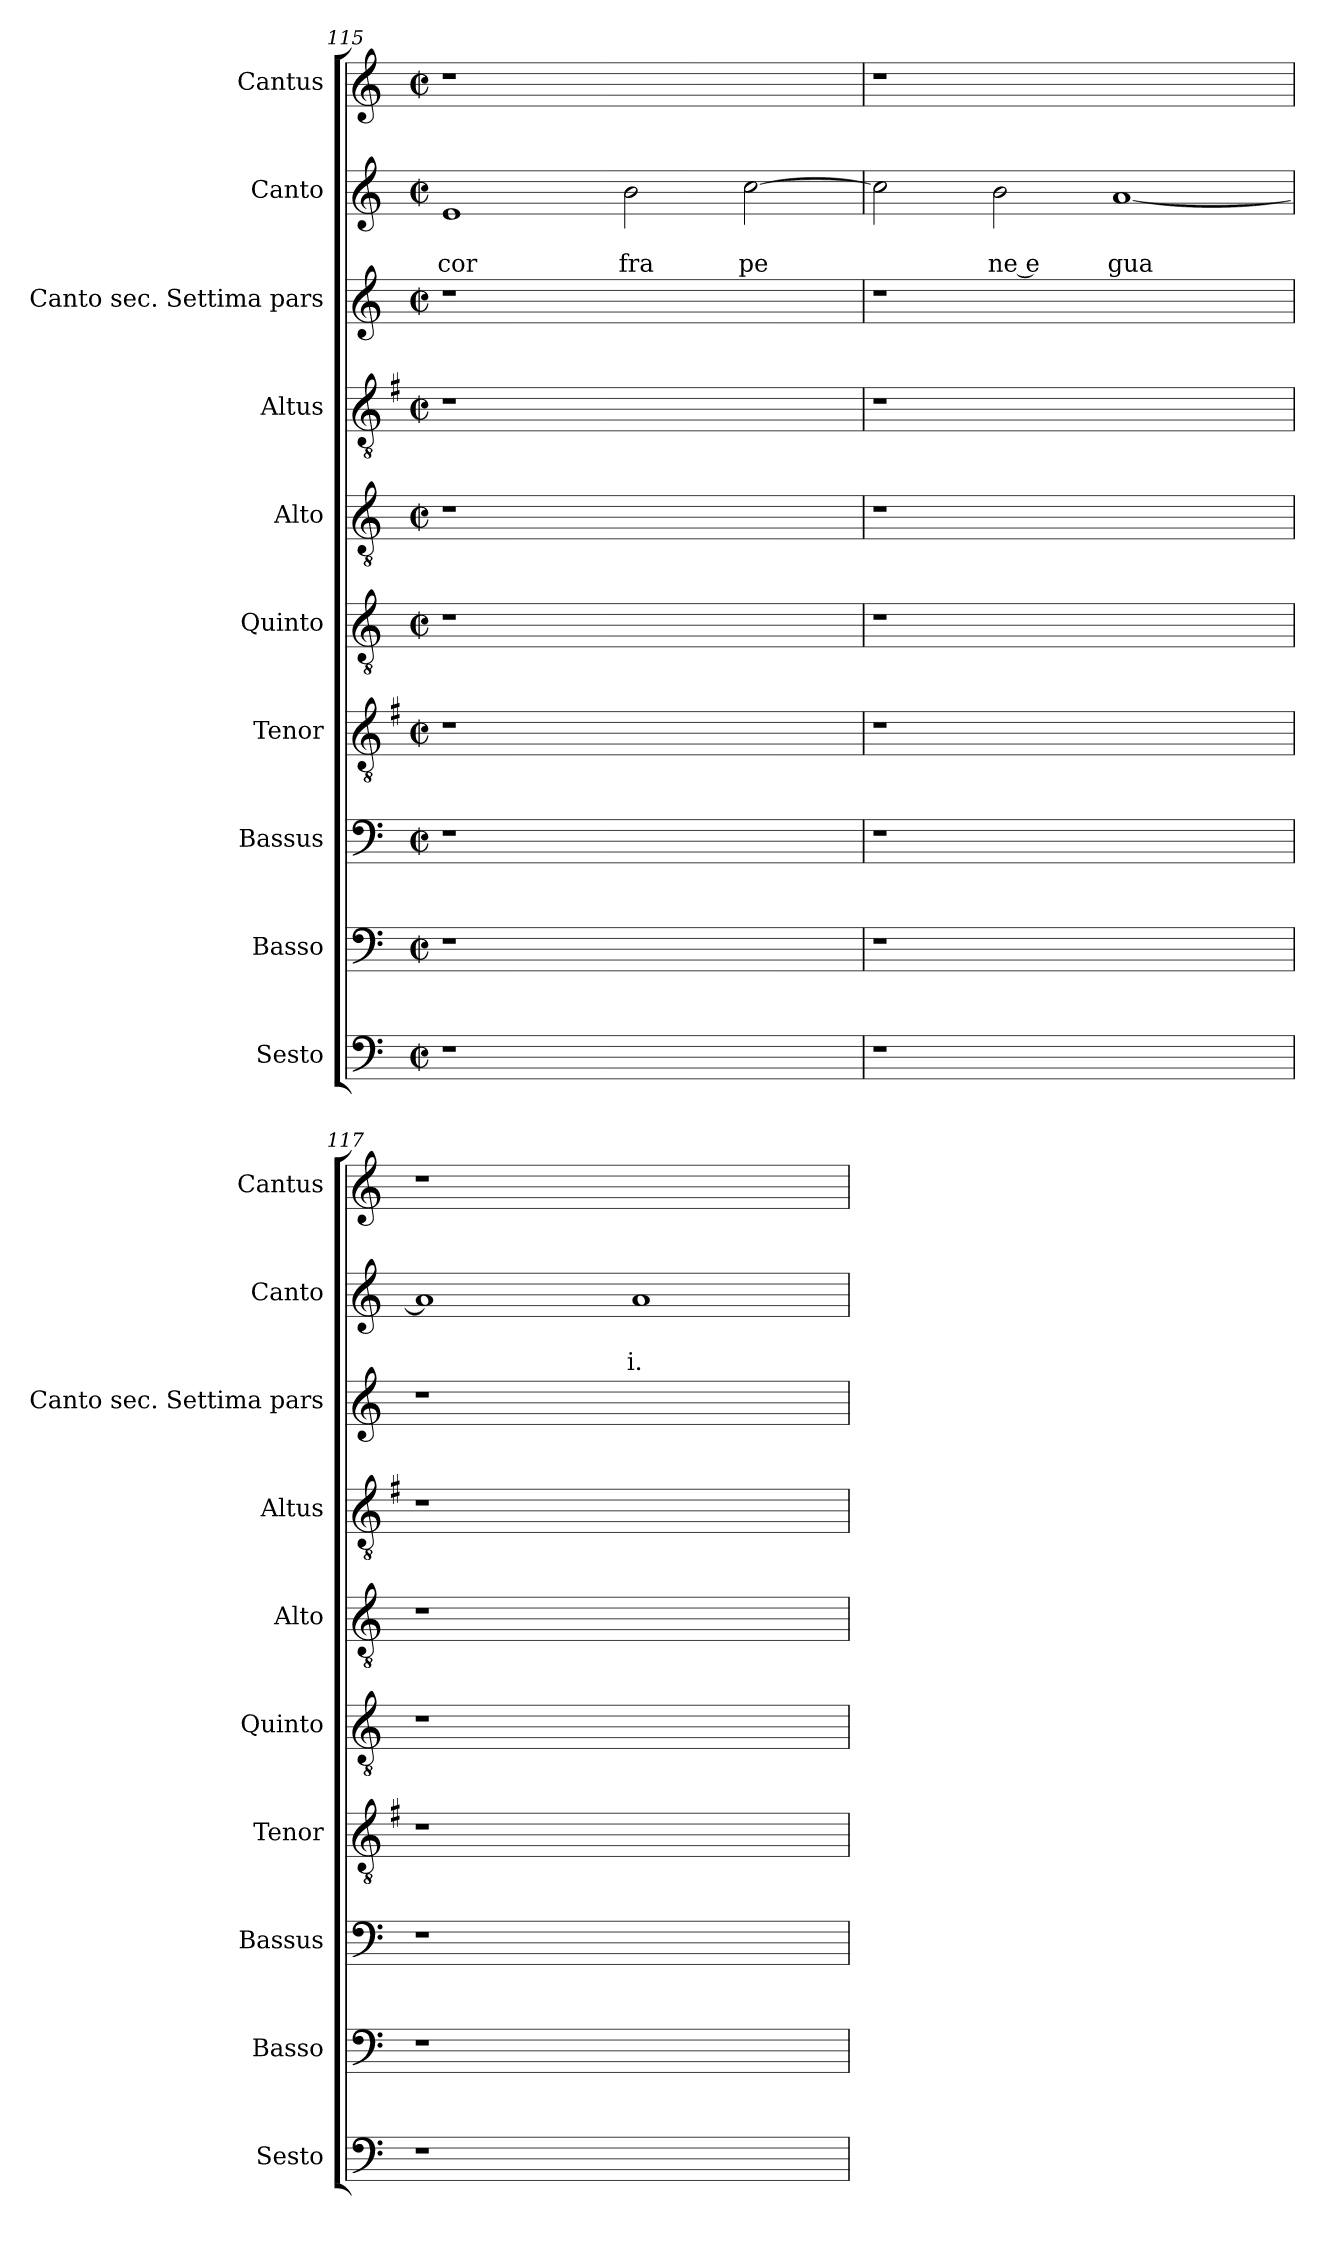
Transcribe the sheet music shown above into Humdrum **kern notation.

**kern	**kern	**kern	**kern	**kern	**kern	**kern	**kern	**kern	**text	**text	**kern
*part10	*part9	*part8	*part7	*part6	*part5	*part4	*part3	*part2	*part2	*part2	*part1
*staff10	*staff9	*staff8	*staff7	*staff6	*staff5	*staff4	*staff3	*staff2	*staff2	*staff2	*staff1
*I"Sesto	*I"Basso	*I"Bassus	*I"Tenor	*I"Quinto	*I"Alto	*I"Altus	*I"Canto sec. Settima pars	*I"Canto	*	*	*I"Cantus
*I'Sesto	*I'Basso	*I'Bassus	*I'Tenor	*I'Quinto	*I'Alto	*I'Altus	*I'Canto sec. Settima pars	*I'Canto	*	*	*I'Cantus
*clefF4	*clefF4	*clefF4	*clefGv2	*clefGv2	*clefGv2	*clefGv2	*clefG2	*clefG2	*	*	*clefG2
*k[]	*k[]	*k[]	*k[f#]	*k[]	*k[]	*k[f#]	*k[]	*k[]	*	*	*k[]
*C:	*C:	*C:	*G:	*C:	*C:	*G:	*C:	*C:	*	*	*C:
*M2/2	*M2/2	*M2/2	*M2/2	*M2/2	*M2/2	*M2/2	*M2/2	*M2/2	*	*	*M2/2
*met(c|)	*met(c|)	*met(c|)	*met(c|)	*met(c|)	*met(c|)	*met(c|)	*met(c|)	*met(c|)	*	*	*met(c|)
=115	=115	=115	=115	=115	=115	=115	=115	=115	=115	=115	=115
!	!	!	!	!	!	!	!	!	!	!LO:LY:b	!
1r	1r	1r	1r	1r	1r	1r	1r	1e	.	cor	1r
!	!	!	!	!	!	!	!	!	!	!LO:LY:b	!
1ryy	1ryy	1ryy	1ryy	1ryy	1ryy	1ryy	1ryy	2b\	.	fra	1ryy
!	!	!	!	!	!	!	!	!	!	!LO:LY:b	!
.	.	.	.	.	.	.	.	[>2cc\	.	pe	.
=116	=116	=116	=116	=116	=116	=116	=116	=116	=116	=116	=116
1r	1r	1r	1r	1r	1r	1r	1r	2cc\]	.	.	1r
!	!	!	!	!	!	!	!	!	!	!LO:LY:b:rj	!
.	.	.	.	.	.	.	.	2b\	.	ne e	.
!	!	!	!	!	!	!	!	!	!	!LO:LY:b	!
1ryy	1ryy	1ryy	1ryy	1ryy	1ryy	1ryy	1ryy	[<1a	.	gua	1ryy
=117	=117	=117	=117	=117	=117	=117	=117	=117	=117	=117	=117
1r	1r	1r	1r	1r	1r	1r	1r	1a]	.	.	1r
!	!	!	!	!	!	!	!	!	!	!LO:LY:b	!
1ryy	1ryy	1ryy	1ryy	1ryy	1ryy	1ryy	1ryy	1a	.	i.	1ryy
=	=	=	=	=	=	=	=	=	=	=	=
*-	*-	*-	*-	*-	*-	*-	*-	*-	*-	*-	*-
